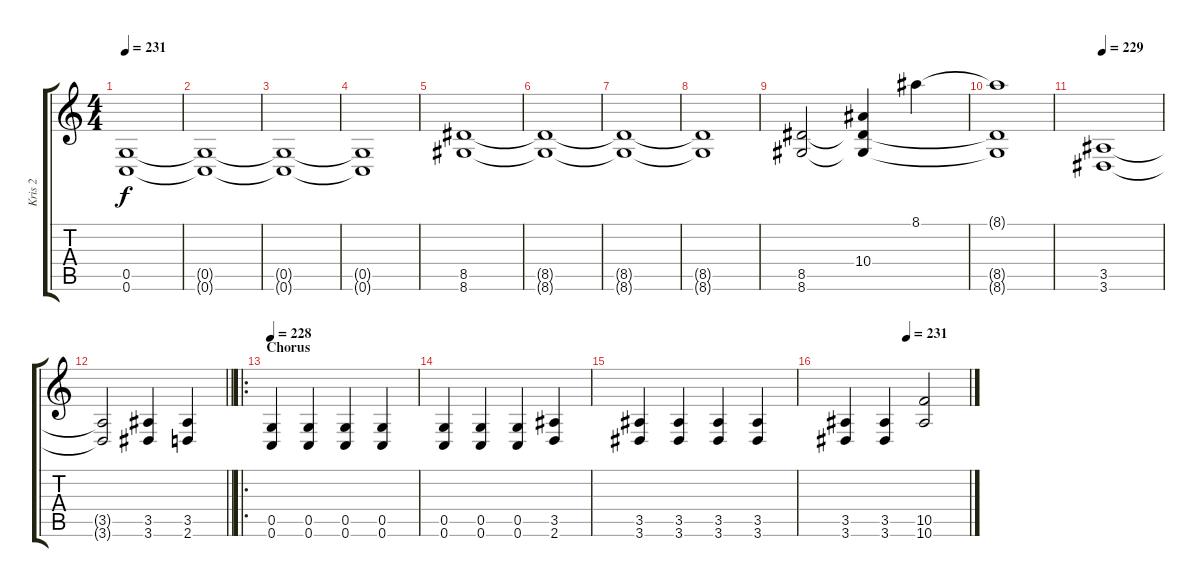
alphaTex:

\track ("Kris 2" "Kris 2") {instrument distortionguitar}
\staff {score tabs}
\tuning (D4 A3 F3 C3 G2 C2) {hide}
\ts (4 4)
\tempo 231
\clef g2
\ks c
(0.5{t} 0.6{t}).1{dy f} |
(0.5{t} 0.6{t}).1 |
(0.5{t} 0.6{t}).1 |
(0.5{t} 0.6{t}).1 |
(8.5 8.6).1 |
(8.5{t} 8.6{t}).1 |
(8.5{t} 8.6{t}).1 |
(8.5{t} 8.6{t}).1 |
(8.5 8.6).2 (10.4 8.5{t} 8.6{t}).4 8.1.4 |
(8.1{t} 8.5{t} 8.6{t}).1 |
\tempo 229
(3.5 3.6).1 |
\barLineRight lightlight
(3.5{t} 3.6{t}).2 (3.5 3.6).4 (3.5 2.6).4 |
\ro
\section ("" "Chorus")
\tempo 228
(0.5 0.6).4 (0.5 0.6).4 (0.5 0.6).4 (0.5 0.6).4 |
(0.5 0.6).4 (0.5 0.6).4 (0.5 0.6).4 (3.5 2.6).4 |
(3.5 3.6).4 (3.5 3.6).4 (3.5 3.6).4 (3.5 3.6).4 |
\tempo (231 0.5)
(3.5 3.6).4 (3.5 3.6).4 (10.5 10.6).2
